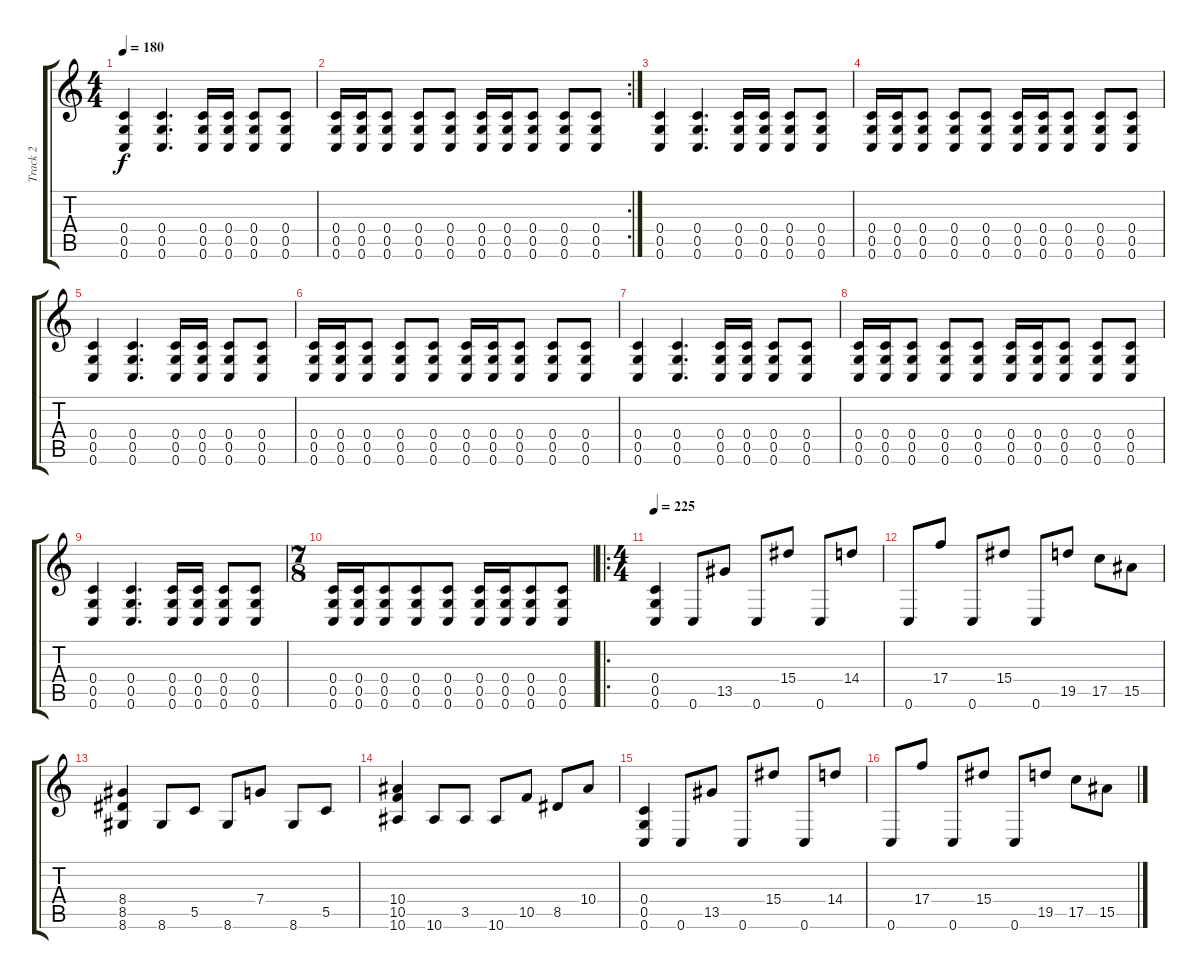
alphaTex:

\track ("Track 2" "Track 2") {instrument distortionguitar}
\staff {score tabs}
\tuning (D4 A3 F3 C3 G2 C2) {hide}
\ts (4 4)
\tempo 180
\clef g2
\ks c
(0.4 0.5 0.6).4{dy f} (0.4 0.5 0.6).4{d} (0.4 0.5 0.6).16 (0.4 0.5 0.6).16 (0.4 0.5 0.6).8 (0.4 0.5 0.6).8 |
\rc 2
(0.4 0.5 0.6).16 (0.4 0.5 0.6).16 (0.4 0.5 0.6).8 (0.4 0.5 0.6).8 (0.4 0.5 0.6).8 (0.4 0.5 0.6).16 (0.4 0.5 0.6).16 (0.4 0.5 0.6).8 (0.4 0.5 0.6).8 (0.4 0.5 0.6).8 |
(0.4 0.5 0.6).4 (0.4 0.5 0.6).4{d} (0.4 0.5 0.6).16 (0.4 0.5 0.6).16 (0.4 0.5 0.6).8 (0.4 0.5 0.6).8 |
(0.4 0.5 0.6).16 (0.4 0.5 0.6).16 (0.4 0.5 0.6).8 (0.4 0.5 0.6).8 (0.4 0.5 0.6).8 (0.4 0.5 0.6).16 (0.4 0.5 0.6).16 (0.4 0.5 0.6).8 (0.4 0.5 0.6).8 (0.4 0.5 0.6).8 |
(0.4 0.5 0.6).4 (0.4 0.5 0.6).4{d} (0.4 0.5 0.6).16 (0.4 0.5 0.6).16 (0.4 0.5 0.6).8 (0.4 0.5 0.6).8 |
(0.4 0.5 0.6).16 (0.4 0.5 0.6).16 (0.4 0.5 0.6).8 (0.4 0.5 0.6).8 (0.4 0.5 0.6).8 (0.4 0.5 0.6).16 (0.4 0.5 0.6).16 (0.4 0.5 0.6).8 (0.4 0.5 0.6).8 (0.4 0.5 0.6).8 |
(0.4 0.5 0.6).4 (0.4 0.5 0.6).4{d} (0.4 0.5 0.6).16 (0.4 0.5 0.6).16 (0.4 0.5 0.6).8 (0.4 0.5 0.6).8 |
(0.4 0.5 0.6).16 (0.4 0.5 0.6).16 (0.4 0.5 0.6).8 (0.4 0.5 0.6).8 (0.4 0.5 0.6).8 (0.4 0.5 0.6).16 (0.4 0.5 0.6).16 (0.4 0.5 0.6).8 (0.4 0.5 0.6).8 (0.4 0.5 0.6).8 |
(0.4 0.5 0.6).4 (0.4 0.5 0.6).4{d} (0.4 0.5 0.6).16 (0.4 0.5 0.6).16 (0.4 0.5 0.6).8 (0.4 0.5 0.6).8 |
\ts (7 8)
(0.4 0.5 0.6).16 (0.4 0.5 0.6).16 (0.4 0.5 0.6).8 (0.4 0.5 0.6).8 (0.4 0.5 0.6).8 (0.4 0.5 0.6).16 (0.4 0.5 0.6).16 (0.4 0.5 0.6).8 (0.4 0.5 0.6).8 |
\ro
\ts (4 4)
\tempo 225
(0.4 0.5 0.6).4 0.6.8 13.5.8 0.6.8 15.4.8 0.6.8 14.4.8 |
0.6.8 17.4.8 0.6.8 15.4.8 0.6.8 19.5.8 17.5.8 15.5.8 |
(8.4 8.5 8.6).4 8.6.8 5.5.8 8.6.8 7.4.8 8.6.8 5.5.8 |
(10.4 10.5 10.6).4 10.6.8 3.5.8 10.6.8 10.5.8 8.5.8 10.4.8 |
(0.4 0.5 0.6).4 0.6.8 13.5.8 0.6.8 15.4.8 0.6.8 14.4.8 |
0.6.8 17.4.8 0.6.8 15.4.8 0.6.8 19.5.8 17.5.8 15.5.8
